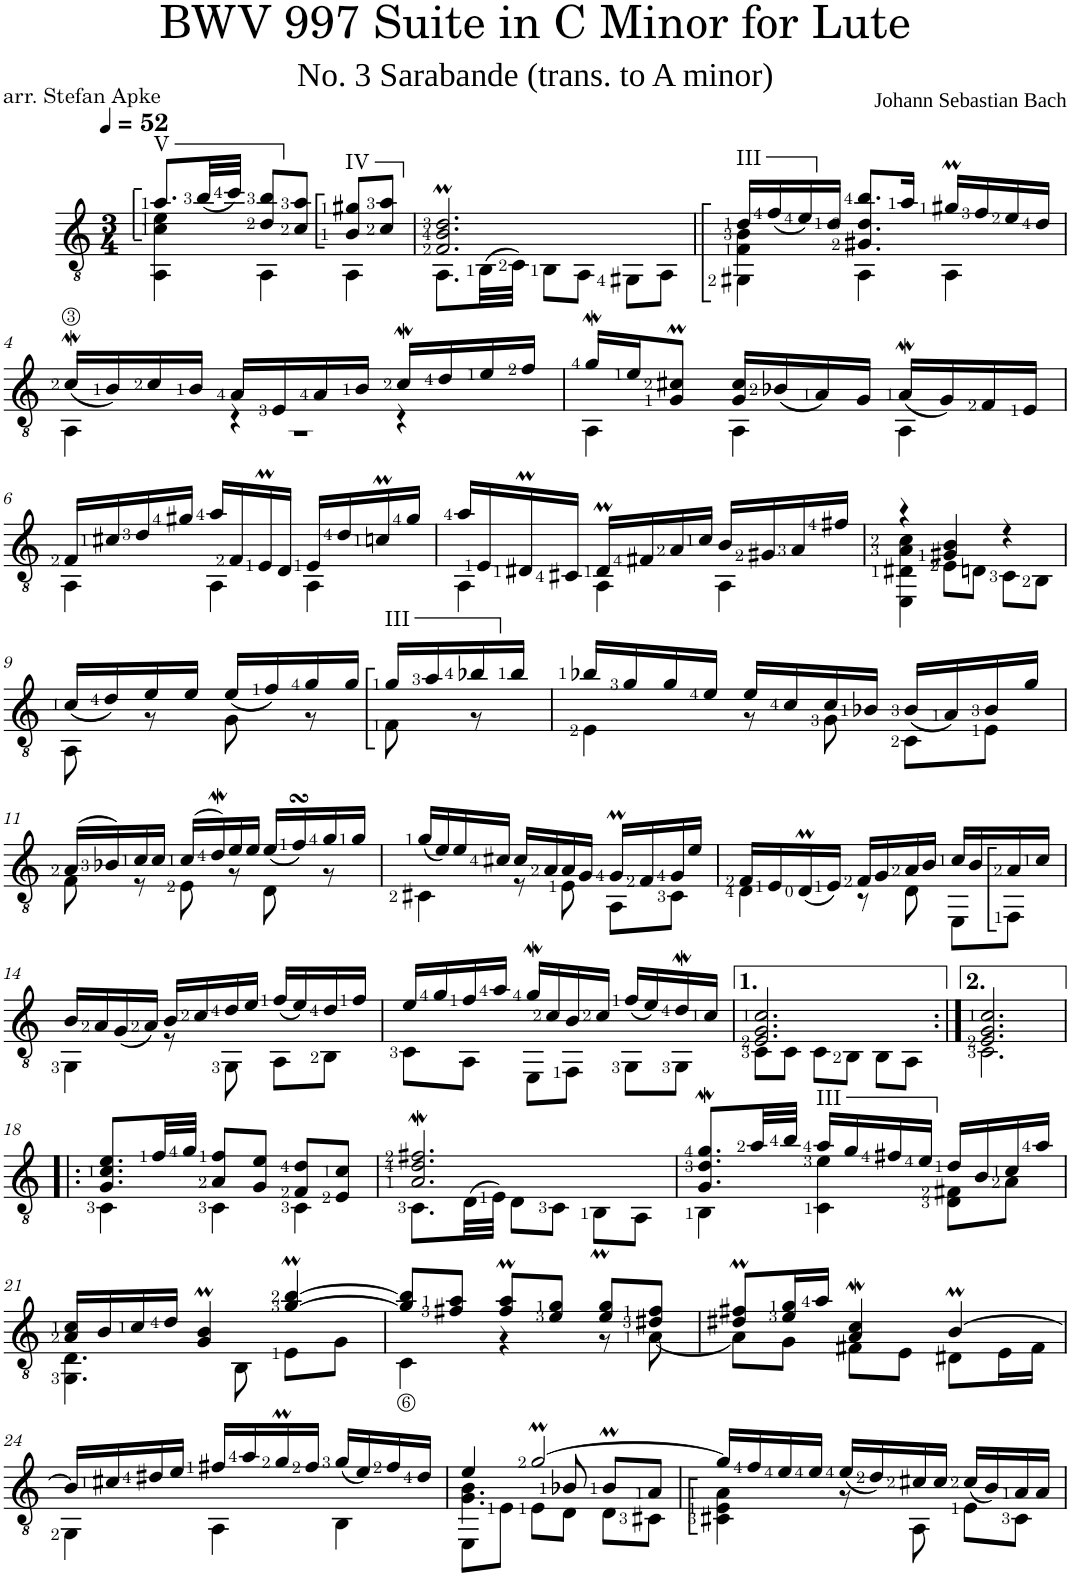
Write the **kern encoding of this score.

**kern
*part1
*staff1
*I"Classical Guitar
*I'Guit.
*clefGv2
*k[]
*a:
*M3/4
*MM52
=1
*^
!LO:TX:a:t=V	!
8.a::/L	4AA\ 4c\ 4e\
(<32b/LL	.
32cc/JJJ)	.
8d/ 8b/L	4AA\
8c/ 8a/J	.
!LO:TX:a:t=IV	!
8B/:: 8g#X/::L	4AA\
8c/ 8a/J	.
=2	=2
2.F/M 2.B/M 2.d/M	8.AA\L
.	(>32BB\LL
.	32C\JJJ)
.	8BB\L
.	8AA\J
.	8GG#X\L
.	8AA\J
=3	=3
*	*^
!LO:TX:a:t=III	!	!
16d::/LL	4F\ 4B\	4GG#X\
(<16f/	.	.
16e/)	.	.
16d/JJ	.	.
8.b/L	4.G#X/ 4.d/	4AA\
16a/Jk	.	.
16g#Xm/LL	.	4AA\
16f/	.	.
16e/	8ryy	.
16d/JJ	.	.
!!LO:LB:g=z	!!	!!
=4	=4	=4
(<16cw/LL	4AA\	2.r
16B/)	.	.
16c/	.	.
16B/JJ	.	.
16A/LL	4r	.
16E/	.	.
16A/	.	.
16B/JJ	.	.
16cw/LL	4r	.
16d/	.	.
16e/	.	.
16f/JJ	.	.
*	*v	*v
=5	=5
16gW/LL	4AA\
16e/J	.
8G/M 8c#X/MJ	.
16G/ 16c#/LL	4AA\
(<16B-X/	.
16A/)	.
16G/JJ	.
(<16AW/LL	4AA\
16G/)	.
16F/	.
16E/JJ	.
!!LO:LB:g=z	!!
=6	=6
16F/LL	4AA\
16c#X/	.
16d/	.
16g#X/JJ	.
16a/LL	4AA\
16F/	.
16Em/	.
16D/JJ	.
16E/LL	4AA\
16d/	.
16cnM/	.
16g#/JJ	.
=7	=7
16a/LL	4AA\
16E/	.
16D#Xm/	.
16C#X/JJ	.
16D#m/LL	4AA\
16F#X/	.
16A/	.
16c/JJ	.
16B/LL	4AA\
16G#X/	.
16A/	.
16f#X/JJ	.
=8	=8
4r	4EE\ 4D#X\ 4A\ 4c\
4G#X/ 4B/	8E\L
.	8Dn\J
4r	8C\L
.	8BB\J
!!LO:LB:g=z	!!
=9	=9
(<16c/LL	8AA\
16d/)	.
16e/	8r
16e/JJ	.
(<16e/LL	8G\
16f/)	.
16g/	8r
16g/JJ	.
!LO:TX:a:t=III	!
16g::/LL	8F\
16a/	.
16b-X/	8r
16b-/JJ	.
=10	=10
16b-X/LL	4E\
16g/	.
16g/	.
16e/JJ	.
16e/LL	8r
16c/	.
16c/	8G\
16B-X/JJ	.
(<16B-/LL	8C\L
16A/)	.
16B-/	8E\J
16g/JJ	.
!!LO:LB:g=z	!!
=11	=11
(16A/LL	8F\
16B-X/)	.
16c/	8r
16c/JJ	.
(16c/LL	8E\
16dW/)	.
16e/	8r
16e/JJ	.
(<16e/LL	8D\
16fsSSs/)	.
16g/	8r
16g/JJ	.
=12	=12
(<16g/LL	4C#X\
16e/)	.
16e/	.
16c#X/JJ	.
16c#/LL	8r
16A/	.
16A/	8E\
16G/JJ	.
16GM/LL	8AA\L
16F/	.
16G/	8C#\J
16e/JJ	.
=13	=13
16F/LL	4D\
16E/	.
(<16DM/	.
16E/JJ)	.
16F/LL	8r
16G/	.
16A/	8D\
16B/JJ	.
16c/LL	8EE\L
16B/	.
16A::/	8FF\J
16c/JJ	.
!!LO:LB:g=z	!!
=14	=14
16B/LL	4GG\
16A/	.
(<16G/	.
16A/JJ)	.
16B/LL	8r
16c/	.
16d/	8GG\
16e/JJ	.
(<16f/LL	8AA\L
16e/)	.
16d/	8BB\J
16f/JJ	.
=15	=15
16e/LL	8C\L
16g/	.
16f/	8AA\J
16a/JJ	.
16gW/LL	8EE\L
16c/	.
16B/	8FF\J
16c/JJ	.
(<16f/LL	8GG\L
16e/)	.
16dW/	8GG\J
16c/JJ	.
=16	=16
2.E/ 2.G/ 2.c/	8C\L
.	8C\J
.	8C\L
.	8BB\J
.	8BB\L
.	8AA\J
=17:|!	=17:|!
2.E/ 2.G/ 2.c/	2.C\
!!LO:LB:g=z	!!
=18!|:	=18!|:
8.G/ 8.c/ 8.e/L	4C\
32f/LL	.
32g/JJJ	.
8A/ 8f/L	4C\
8G/ 8e/J	.
8F/ 8d/L	4C\
8E/ 8c/J	.
=19	=19
2.A/M 2.d/M 2.f#X/M	8.C\L
.	(>32D\LL
.	32E\JJJ)
.	8D\L
.	8C\J
.	8BBm\L
.	8AA\J
=20	=20
8.G/M 8.d/M 8.g/ML	4BB\
32a/LL	.
32b/JJJ	.
!LO:TX:a:t=III	!
16a/LL	4C\ 4e\
16g/	.
16f#X/	.
16e/JJ	.
16d/LL	8D\ 8F#X\L
16B/	.
16c/	8A\J
16a/JJ	.
!!LO:LB:g=z	!!
=21	=21
16A/ 16c/LL	4.GG\ 4.D\
16B/	.
16c/	.
16d/JJ	.
4G/M 4B/M	.
.	8BB\
[4g/M [4b/M	8E\L
.	8G\J
=22	=22
8g/] 8b/]L	4C\
8f#X/ 8a/J	.
8f#/M 8a/ML	4r
8e/ 8g/J	.
8e/ 8g/L	8r
8d#X/ 8f#/J	[8A\
=23	=23
8d#X/M 8f#X/ML	8A\L]
16e/ 16g/L	8G\J
16a/JJ	.
4A/M 4c/M	8F#X\L
.	8E\J
[4Bm/	8D#X\L
.	16E\L
.	16F#\JJ
!!LO:LB:g=z	!!
=24	=24
16B/LL]	4GG\
16c#X/	.
16d#X/	.
16e/JJ	.
16f#X/LL	4AA\
16a/	.
16gM/	.
16f#/JJ	.
(<16g/LL	4BB\
16e/)	.
16f#/	.
16d#/JJ	.
=25	=25
*	*^
4e/	4.G\ 4.B\	8EE\L
.	.	8E\J
[2gM/	.	8E\L
.	8B-X/	8D\J
.	8B-M/L	8D\L
.	8A/J	8C#X\J
*	*v	*v
=26	=26
16g/LL]	4C#X\:: 4E\:: 4A\::
16f/	.
16e/	.
16e/JJ	.
(<16e/LL	8r
16d/)	.
16c#X/	8AA\
16c#/JJ	.
(<16c#/LL	8E\L
16B/)	.
16A/	8C#\J
16A/JJ	.
*v	*v
=
*-
